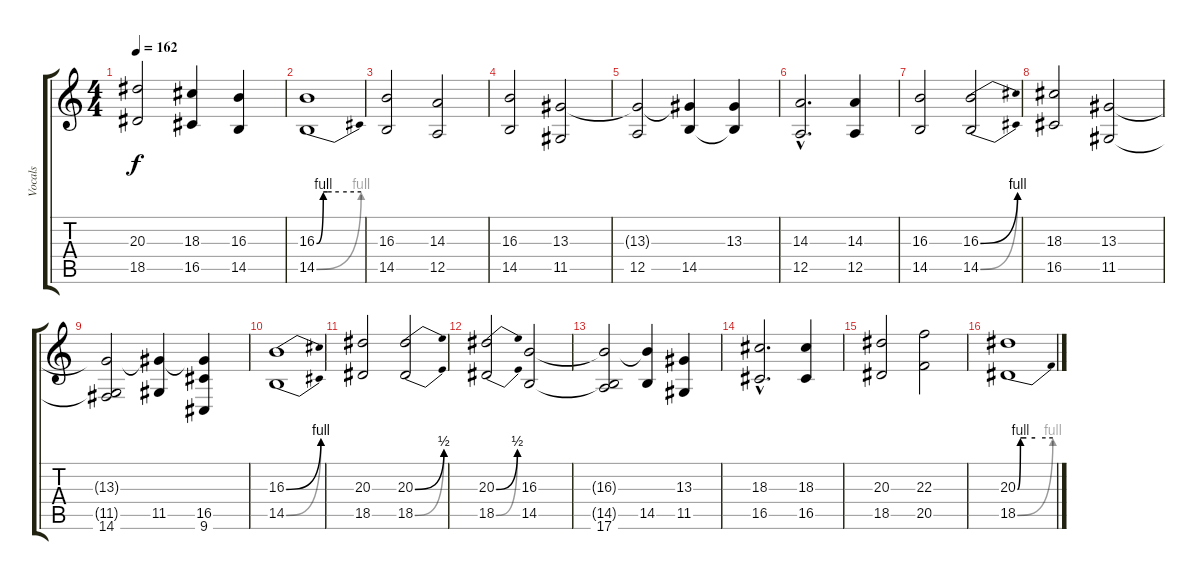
\track ("Vocals" "Vocals") {instrument lead2sawtooth}
\staff {score tabs}
\tuning (E4 B3 G3 D3 A2 E2) {hide}
\ts (4 4)
\tempo 162
\clef g2
\ks c
(20.3{t} 18.5{t}).2{dy f} (18.3 16.5).4 (16.3 14.5).4 |
\section ("" "")
(16.3{be (custom 0 0 9 4 15 4 30 4 60 4)} 14.5{be (bend 0 0 60 4)}).1 |
(16.3 14.5).2 (14.3 12.5).2 |
(16.3 14.5).2 (13.3 11.5).2 |
(13.3{t} 12.5).2 (13.3{t} 14.5).4 (13.3 14.5{t}).4 |
(14.3{hac} 12.5{hac}).2{d} (14.3 12.5).4 |
(16.3 14.5).2 (16.3{be (bend 0 0 60 4)} 14.5{be (bend 0 0 60 4)}).2 |
(18.3 16.5).2 (13.3 11.5).2 |
(13.3{t} 11.5{t} 14.6).2 (13.3{t} 11.5).4 (13.3{t} 16.5 9.6).4 |
(16.3{be (bend 0 0 60 4)} 14.5{be (bend 0 0 60 4)}).1 |
(20.3 18.5).2 (20.3{be (bend 0 0 60 2)} 18.5{be (bend 0 0 60 2)}).2 |
(20.3{be (bend 0 0 60 2)} 18.5{be (bend 0 0 60 2)}).2 (16.3 14.5).2 |
(16.3{t} 14.5{t} 17.6).2 (16.3{t} 14.5).4 (13.3 11.5).4 |
(18.3{hac} 16.5{hac}).2{d} (18.3 16.5).4 |
(20.3 18.5).2 (22.3 20.5).2 |
(20.3{be (custom 0 0 5 4 15 4 30 4 60 4)} 18.5{be (bend 0 0 60 4)}).1
